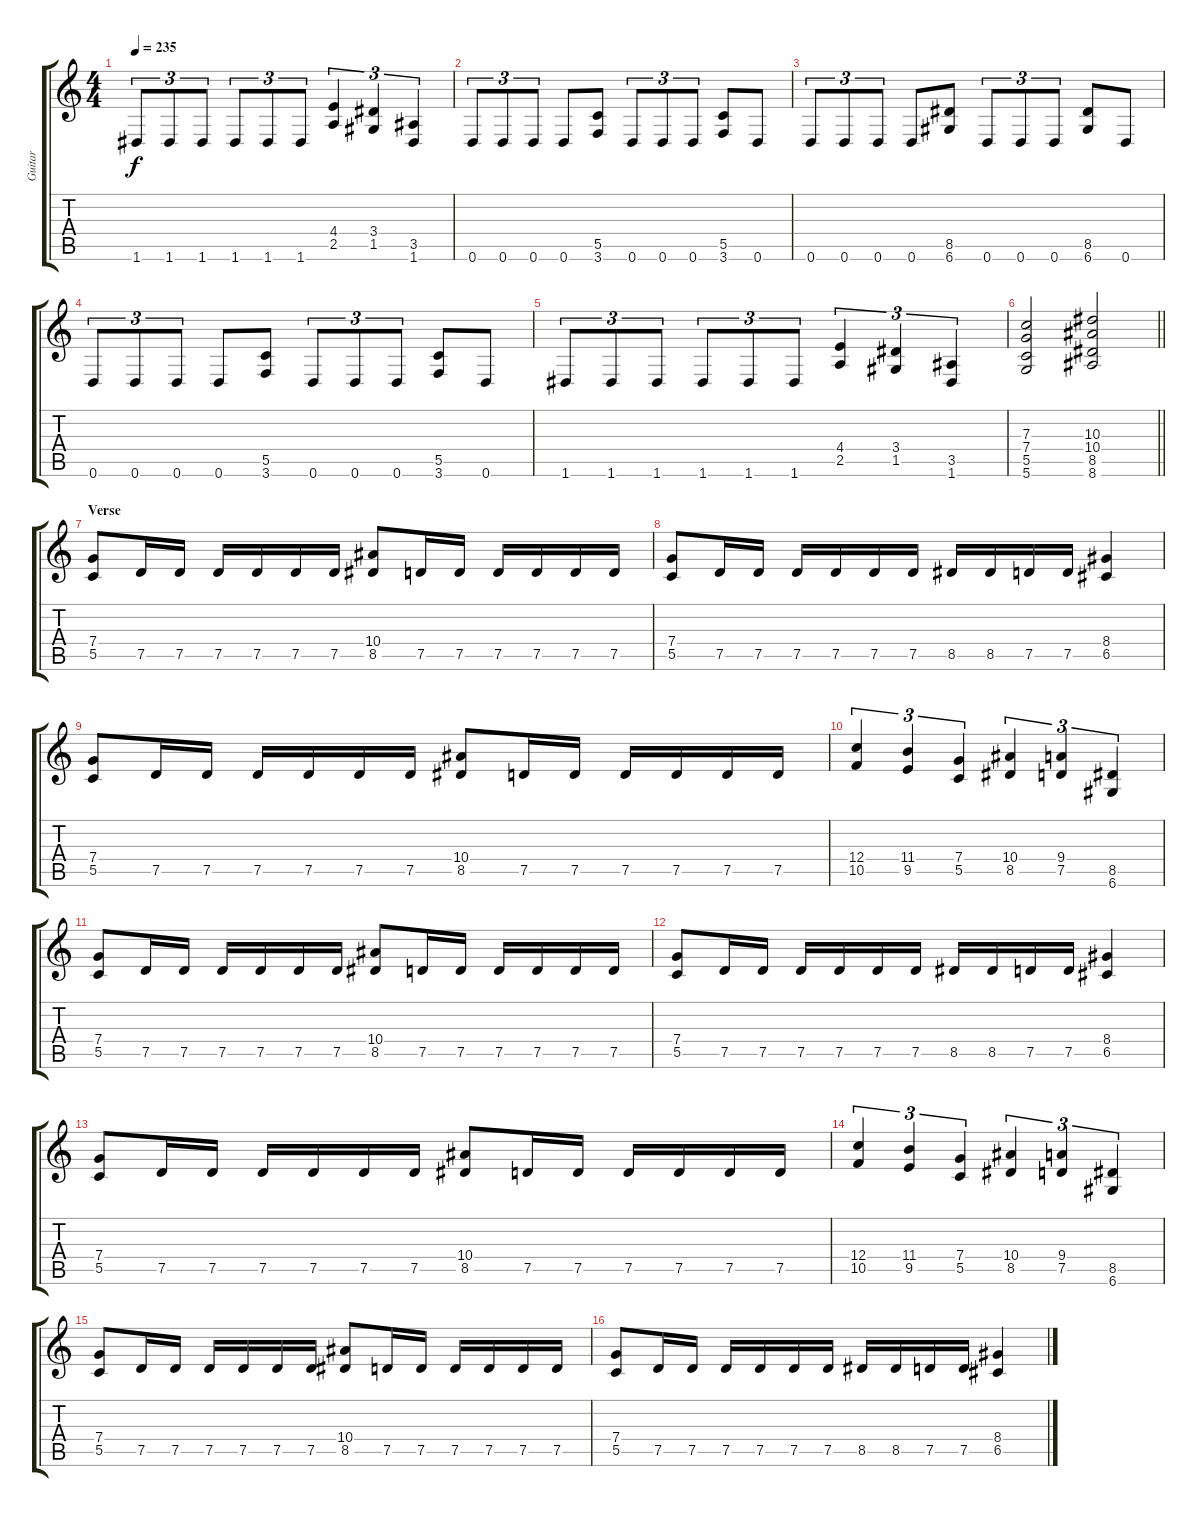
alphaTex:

\track ("Guitar" "Guitar") {instrument distortionguitar}
\staff {score tabs}
\tuning (D4 A3 F3 C3 G2 D2) {hide}
\ts (4 4)
\tempo 235
\clef g2
\ks c
1.6.8{tu (3 2) dy f} 1.6.8{tu (3 2)} 1.6.8{tu (3 2)} 1.6.8{tu (3 2)} 1.6.8{tu (3 2)} 1.6.8{tu (3 2)} (4.4 2.5).4{tu (3 2)} (3.4 1.5).4{tu (3 2)} (3.5 1.6).4{tu (3 2)} |
0.6.8{tu (3 2)} 0.6.8{tu (3 2)} 0.6.8{tu (3 2)} 0.6.8 (5.5 3.6).8 0.6.8{tu (3 2)} 0.6.8{tu (3 2)} 0.6.8{tu (3 2)} (5.5 3.6).8 0.6.8 |
0.6.8{tu (3 2)} 0.6.8{tu (3 2)} 0.6.8{tu (3 2)} 0.6.8 (8.5 6.6).8 0.6.8{tu (3 2)} 0.6.8{tu (3 2)} 0.6.8{tu (3 2)} (8.5 6.6).8 0.6.8 |
0.6.8{tu (3 2)} 0.6.8{tu (3 2)} 0.6.8{tu (3 2)} 0.6.8 (5.5 3.6).8 0.6.8{tu (3 2)} 0.6.8{tu (3 2)} 0.6.8{tu (3 2)} (5.5 3.6).8 0.6.8 |
1.6.8{tu (3 2)} 1.6.8{tu (3 2)} 1.6.8{tu (3 2)} 1.6.8{tu (3 2)} 1.6.8{tu (3 2)} 1.6.8{tu (3 2)} (4.4 2.5).4{tu (3 2)} (3.4 1.5).4{tu (3 2)} (3.5 1.6).4{tu (3 2)} |
\barLineRight lightlight
(7.3 7.4 5.5 5.6).2 (10.3 10.4 8.5 8.6).2 |
\section ("" "Verse")
(7.4 5.5).8 7.5.16 7.5.16 7.5.16 7.5.16 7.5.16 7.5.16 (10.4 8.5).8 7.5.16 7.5.16 7.5.16 7.5.16 7.5.16 7.5.16 |
(7.4 5.5).8 7.5.16 7.5.16 7.5.16 7.5.16 7.5.16 7.5.16 8.5.16 8.5.16 7.5.16 7.5.16 (8.4 6.5).4 |
(7.4 5.5).8 7.5.16 7.5.16 7.5.16 7.5.16 7.5.16 7.5.16 (10.4 8.5).8 7.5.16 7.5.16 7.5.16 7.5.16 7.5.16 7.5.16 |
(12.4 10.5).4{tu (3 2)} (11.4 9.5).4{tu (3 2)} (7.4 5.5).4{tu (3 2)} (10.4 8.5).4{tu (3 2)} (9.4 7.5).4{tu (3 2)} (8.5 6.6).4{tu (3 2)} |
(7.4 5.5).8 7.5.16 7.5.16 7.5.16 7.5.16 7.5.16 7.5.16 (10.4 8.5).8 7.5.16 7.5.16 7.5.16 7.5.16 7.5.16 7.5.16 |
(7.4 5.5).8 7.5.16 7.5.16 7.5.16 7.5.16 7.5.16 7.5.16 8.5.16 8.5.16 7.5.16 7.5.16 (8.4 6.5).4 |
(7.4 5.5).8 7.5.16 7.5.16 7.5.16 7.5.16 7.5.16 7.5.16 (10.4 8.5).8 7.5.16 7.5.16 7.5.16 7.5.16 7.5.16 7.5.16 |
(12.4 10.5).4{tu (3 2)} (11.4 9.5).4{tu (3 2)} (7.4 5.5).4{tu (3 2)} (10.4 8.5).4{tu (3 2)} (9.4 7.5).4{tu (3 2)} (8.5 6.6).4{tu (3 2)} |
(7.4 5.5).8 7.5.16 7.5.16 7.5.16 7.5.16 7.5.16 7.5.16 (10.4 8.5).8 7.5.16 7.5.16 7.5.16 7.5.16 7.5.16 7.5.16 |
(7.4 5.5).8 7.5.16 7.5.16 7.5.16 7.5.16 7.5.16 7.5.16 8.5.16 8.5.16 7.5.16 7.5.16 (8.4 6.5).4
